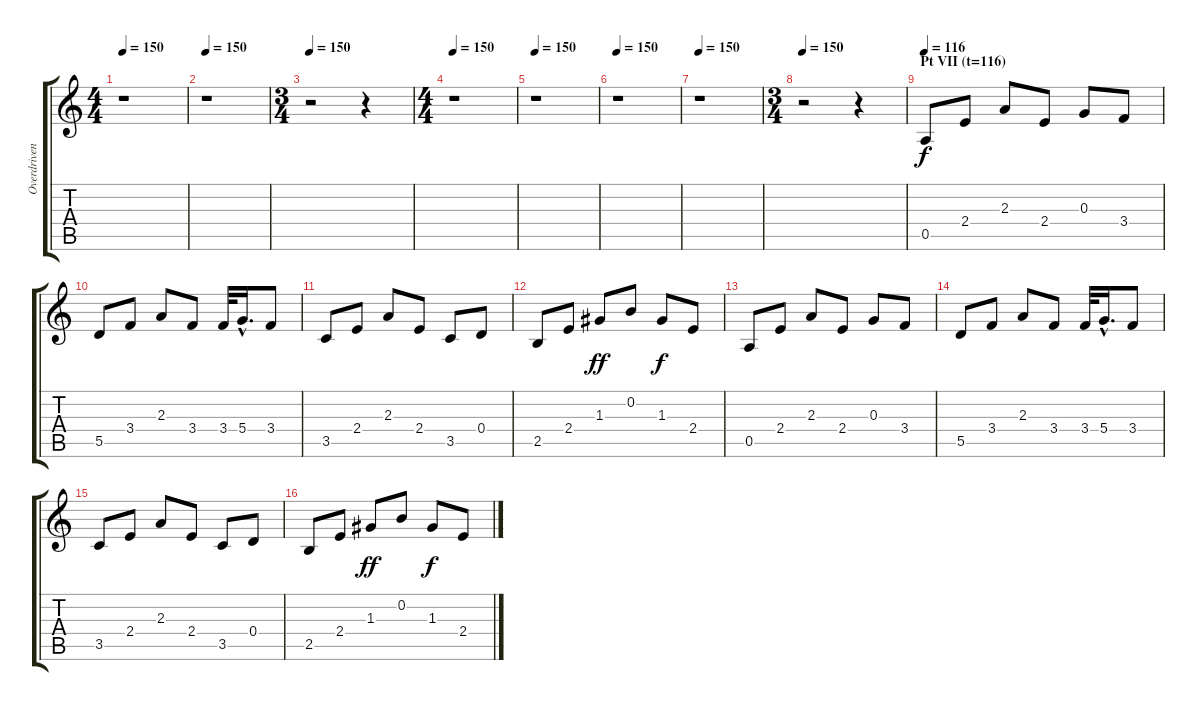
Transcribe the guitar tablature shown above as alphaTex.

\track ("Overdriven Guitar II" "Overdriven") {instrument overdrivenguitar}
\staff {score tabs}
\tuning (E4 B3 G3 D3 A2 E2) {hide}
\ts (4 4)
\tempo 150
\clef g2
\ks c
r.1{dy f} |
\tempo 150
r.1 |
\ts (3 4)
\tempo 150
r.2 r.4 |
\ts (4 4)
\tempo 150
r.1 |
\tempo 150
r.1 |
\tempo 150
r.1 |
\tempo 150
r.1 |
\ts (3 4)
\tempo 150
r.2 r.4 |
\section ("" "Pt VII (t=116)")
\tempo 116
0.5.8{instrument acousticguitarsteel} 2.4.8 2.3.8 2.4.8 0.3.8 3.4.8 |
5.5.8 3.4.8 2.3.8 3.4.8 3.4.32 5.4{hac}.16{d} 3.4.8 |
3.5.8 2.4.8 2.3.8 2.4.8 3.5.8 0.4.8 |
2.5.8 2.4.8 1.3.8{dy ff} 0.2.8 1.3.8{dy f} 2.4.8 |
0.5.8{instrument acousticguitarsteel} 2.4.8 2.3.8 2.4.8 0.3.8 3.4.8 |
5.5.8 3.4.8 2.3.8 3.4.8 3.4.32 5.4{hac}.16{d} 3.4.8 |
3.5.8 2.4.8 2.3.8 2.4.8 3.5.8 0.4.8 |
2.5.8 2.4.8 1.3.8{dy ff} 0.2.8 1.3.8{dy f} 2.4.8
